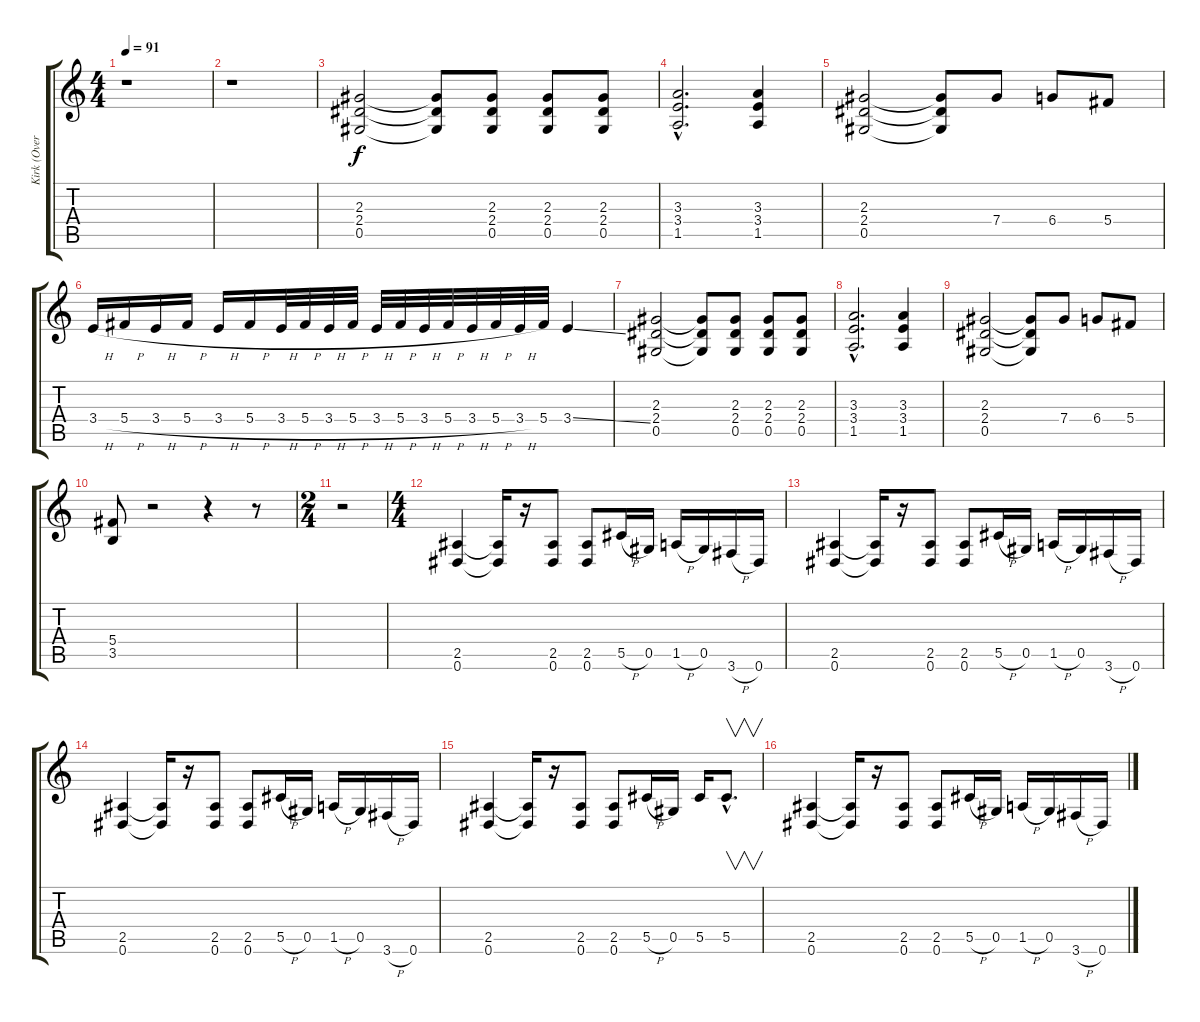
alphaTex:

\track ("Kirk (Overdriven Guitar)" "Kirk (Over") {instrument overdrivenguitar}
\staff {score tabs}
\tuning (Eb4 Bb3 Gb3 Db3 Ab2 Eb2) {hide}
\ts (4 4)
\tempo 91
\clef g2
\ks c
r.1{dy f instrument overdrivenguitar} |
r.1 |
(2.3 2.4 0.5).2 (2.3{t} 2.4{t} 0.5{t}).8 (2.3 2.4 0.5).8 (2.3 2.4 0.5).8 (2.3 2.4 0.5).8 |
(3.3{hac} 3.4{hac} 1.5{hac}).2{d} (3.3 3.4 1.5).4 |
(2.3 2.4 0.5).2 (2.3{t} 2.4{t} 0.5{t}).8 7.4.8 6.4.8 5.4.8 |
3.4{h}.16 5.4{h}.16 3.4{h}.16 5.4{h}.16 3.4{h}.16 5.4{h}.16 3.4{h}.32 5.4{h}.32 3.4{h}.32 5.4{h}.32 3.4{h}.32 5.4{h}.32 3.4{h}.32 5.4{h}.32 3.4{h}.32 5.4{h}.32 3.4{h}.32 5.4.32 3.4{ss}.4 |
(2.3 2.4 0.5).2 (2.3{t} 2.4{t} 0.5{t}).8 (2.3 2.4 0.5).8 (2.3 2.4 0.5).8 (2.3 2.4 0.5).8 |
(3.3{hac} 3.4{hac} 1.5{hac}).2{d} (3.3 3.4 1.5).4 |
(2.3 2.4 0.5).2 (2.3{t} 2.4{t} 0.5{t}).8 7.4.8 6.4.8 5.4.8 |
(5.4 3.5).8 r.2 r.4 r.8 |
\ts (2 4)
r.2 |
\ts (4 4)
(2.5 0.6).4 (2.5{t} 0.6{t}).16 r.16 (2.5 0.6).8 (2.5 0.6).8 5.5{h}.16 0.5.16 1.5{h}.16 0.5.16 3.6{h}.16 0.6.16 |
(2.5 0.6).4 (2.5{t} 0.6{t}).16 r.16 (2.5 0.6).8 (2.5 0.6).8 5.5{h}.16 0.5.16 1.5{h}.16 0.5.16 3.6{h}.16 0.6.16 |
(2.5 0.6).4 (2.5{t} 0.6{t}).16 r.16 (2.5 0.6).8 (2.5 0.6).8 5.5{h}.16 0.5.16 1.5{h}.16 0.5.16 3.6{h}.16 0.6.16 |
(2.5 0.6).4 (2.5{t} 0.6{t}).16 r.16 (2.5 0.6).8 (2.5 0.6).8 5.5{h}.16 0.5.16 5.5.16 5.5{hac}.8{v d} |
(2.5 0.6).4 (2.5{t} 0.6{t}).16 r.16 (2.5 0.6).8 (2.5 0.6).8 5.5{h}.16 0.5.16 1.5{h}.16 0.5.16 3.6{h}.16 0.6.16
